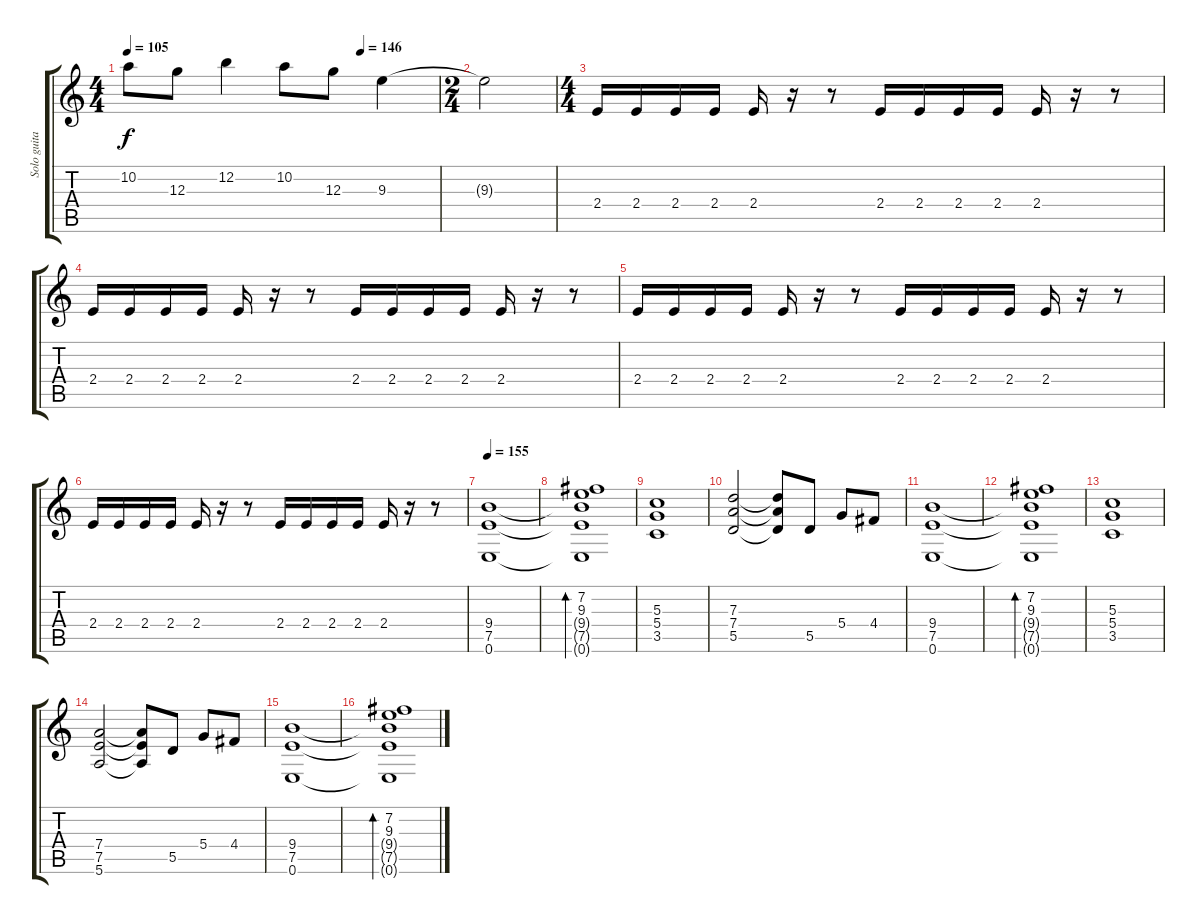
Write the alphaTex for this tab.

\track ("Solo guitar" "Solo guita") {instrument distortionguitar}
\staff {score tabs}
\tuning (E4 B3 G3 D3 A2 E2) {hide}
\ts (4 4)
\tempo 105
\tempo (146 0.75)
\clef g2
\ks c
10.2.8{dy f} 12.3.8 12.2.4 10.2.8 12.3.8 9.3.4 |
\ts (2 4)
9.3{t}.2 |
\ts (4 4)
2.4.16{volume 12 instrument distortionguitar} 2.4.16 2.4.16 2.4.16 2.4.16 r.16 r.8 2.4.16 2.4.16 2.4.16 2.4.16 2.4.16 r.16 r.8 |
2.4.16 2.4.16 2.4.16 2.4.16 2.4.16 r.16 r.8 2.4.16 2.4.16 2.4.16 2.4.16 2.4.16 r.16 r.8 |
2.4.16 2.4.16 2.4.16 2.4.16 2.4.16 r.16 r.8 2.4.16 2.4.16 2.4.16 2.4.16 2.4.16 r.16 r.8 |
2.4.16 2.4.16 2.4.16 2.4.16 2.4.16 r.16 r.8 2.4.16 2.4.16 2.4.16 2.4.16 2.4.16 r.16 r.8 |
\tempo 155
(9.4 7.5 0.6).1 |
(7.2 9.3 9.4{t} 7.5{t} 0.6{t}).1{bd 120} |
(5.3 5.4 3.5).1 |
(7.3 7.4 5.5).2 (7.3{t} 7.4{t} 5.5{t}).8 5.5.8 5.4.8 4.4.8 |
(9.4 7.5 0.6).1 |
(7.2 9.3 9.4{t} 7.5{t} 0.6{t}).1{bd 120} |
(5.3 5.4 3.5).1 |
(7.4 7.5 5.6).2 (7.4{t} 7.5{t} 5.6{t}).8 5.5.8 5.4.8 4.4.8 |
(9.4 7.5 0.6).1 |
(7.2 9.3 9.4{t} 7.5{t} 0.6{t}).1{bd 120}
